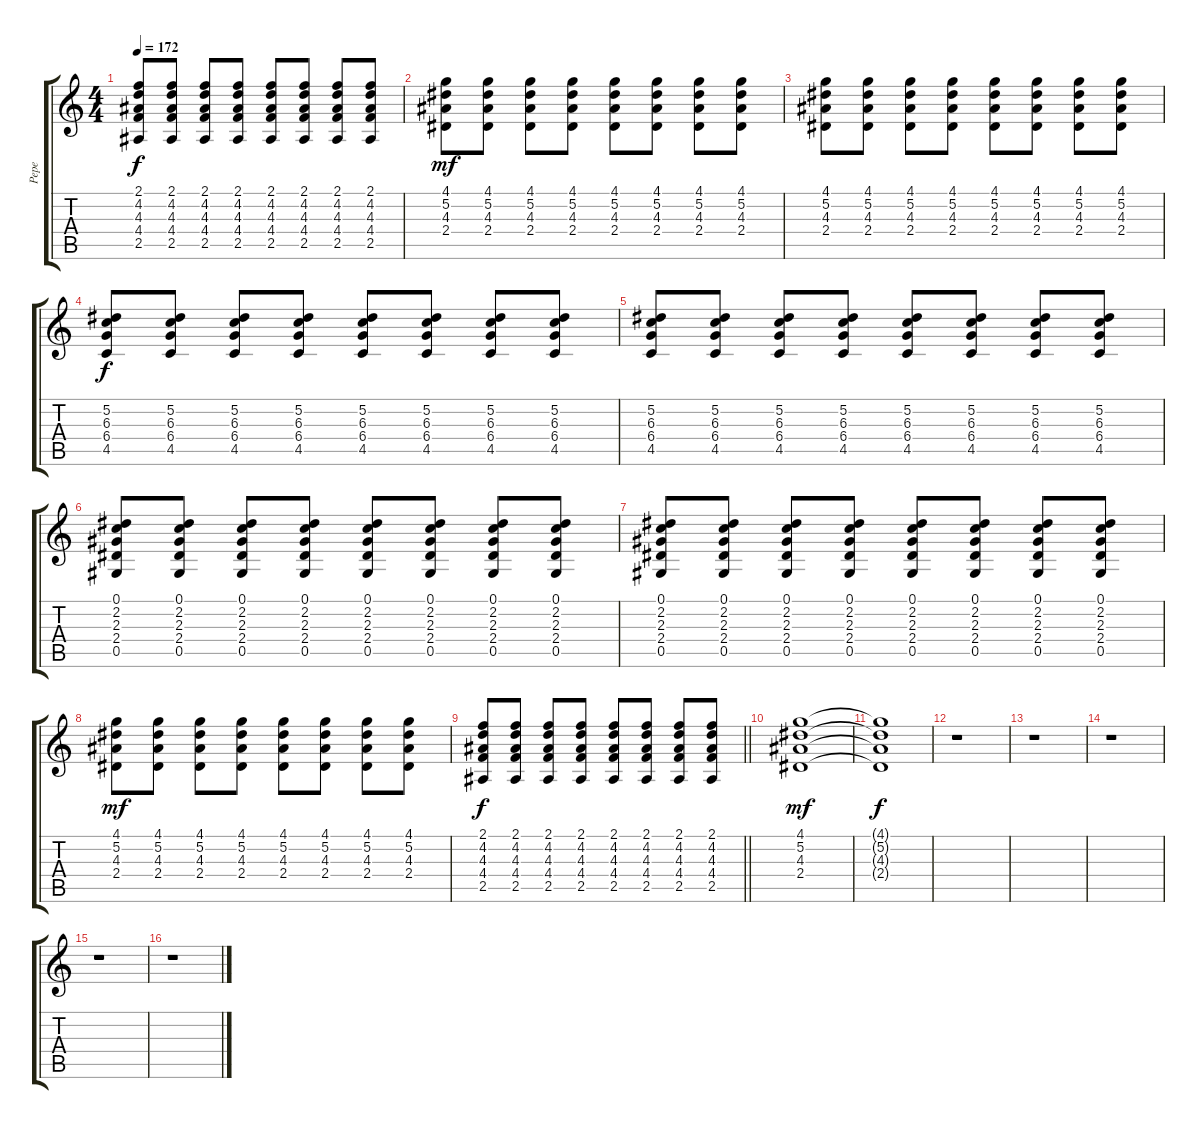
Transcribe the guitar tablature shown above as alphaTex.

\track ("Pepe" "Pepe") {instrument distortionguitar}
\staff {score tabs}
\tuning (Eb4 Bb3 Gb3 Db3 Ab2 Eb2) {hide}
\ts (4 4)
\tempo 172
\clef g2
\ks c
(2.1 4.2 4.3 4.4 2.5).8{dy f} (2.1 4.2 4.3 4.4 2.5).8 (2.1 4.2 4.3 4.4 2.5).8 (2.1 4.2 4.3 4.4 2.5).8 (2.1 4.2 4.3 4.4 2.5).8 (2.1 4.2 4.3 4.4 2.5).8 (2.1 4.2 4.3 4.4 2.5).8 (2.1 4.2 4.3 4.4 2.5).8 |
(4.1 5.2 4.3 2.4).8{dy mf} (4.1 5.2 4.3 2.4).8 (4.1 5.2 4.3 2.4).8 (4.1 5.2 4.3 2.4).8 (4.1 5.2 4.3 2.4).8 (4.1 5.2 4.3 2.4).8 (4.1 5.2 4.3 2.4).8 (4.1 5.2 4.3 2.4).8 |
(4.1 5.2 4.3 2.4).8 (4.1 5.2 4.3 2.4).8 (4.1 5.2 4.3 2.4).8 (4.1 5.2 4.3 2.4).8 (4.1 5.2 4.3 2.4).8 (4.1 5.2 4.3 2.4).8 (4.1 5.2 4.3 2.4).8 (4.1 5.2 4.3 2.4).8 |
(5.2 6.3 6.4 4.5).8{dy f} (5.2 6.3 6.4 4.5).8 (5.2 6.3 6.4 4.5).8 (5.2 6.3 6.4 4.5).8 (5.2 6.3 6.4 4.5).8 (5.2 6.3 6.4 4.5).8 (5.2 6.3 6.4 4.5).8 (5.2 6.3 6.4 4.5).8 |
(5.2 6.3 6.4 4.5).8 (5.2 6.3 6.4 4.5).8 (5.2 6.3 6.4 4.5).8 (5.2 6.3 6.4 4.5).8 (5.2 6.3 6.4 4.5).8 (5.2 6.3 6.4 4.5).8 (5.2 6.3 6.4 4.5).8 (5.2 6.3 6.4 4.5).8 |
(0.1 2.2 2.3 2.4 0.5).8 (0.1 2.2 2.3 2.4 0.5).8 (0.1 2.2 2.3 2.4 0.5).8 (0.1 2.2 2.3 2.4 0.5).8 (0.1 2.2 2.3 2.4 0.5).8 (0.1 2.2 2.3 2.4 0.5).8 (0.1 2.2 2.3 2.4 0.5).8 (0.1 2.2 2.3 2.4 0.5).8 |
(0.1 2.2 2.3 2.4 0.5).8 (0.1 2.2 2.3 2.4 0.5).8 (0.1 2.2 2.3 2.4 0.5).8 (0.1 2.2 2.3 2.4 0.5).8 (0.1 2.2 2.3 2.4 0.5).8 (0.1 2.2 2.3 2.4 0.5).8 (0.1 2.2 2.3 2.4 0.5).8 (0.1 2.2 2.3 2.4 0.5).8 |
(4.1 5.2 4.3 2.4).8{dy mf} (4.1 5.2 4.3 2.4).8 (4.1 5.2 4.3 2.4).8 (4.1 5.2 4.3 2.4).8 (4.1 5.2 4.3 2.4).8 (4.1 5.2 4.3 2.4).8 (4.1 5.2 4.3 2.4).8 (4.1 5.2 4.3 2.4).8 |
\barLineRight lightlight
(2.1 4.2 4.3 4.4 2.5).8{dy f} (2.1 4.2 4.3 4.4 2.5).8 (2.1 4.2 4.3 4.4 2.5).8 (2.1 4.2 4.3 4.4 2.5).8 (2.1 4.2 4.3 4.4 2.5).8 (2.1 4.2 4.3 4.4 2.5).8 (2.1 4.2 4.3 4.4 2.5).8 (2.1 4.2 4.3 4.4 2.5).8 |
(4.1 5.2 4.3 2.4).1{dy mf volume 0} |
(4.1{t} 5.2{t} 4.3{t} 2.4{t}).1{dy f} |
r.1 |
r.1 |
r.1 |
r.1 |
r.1
